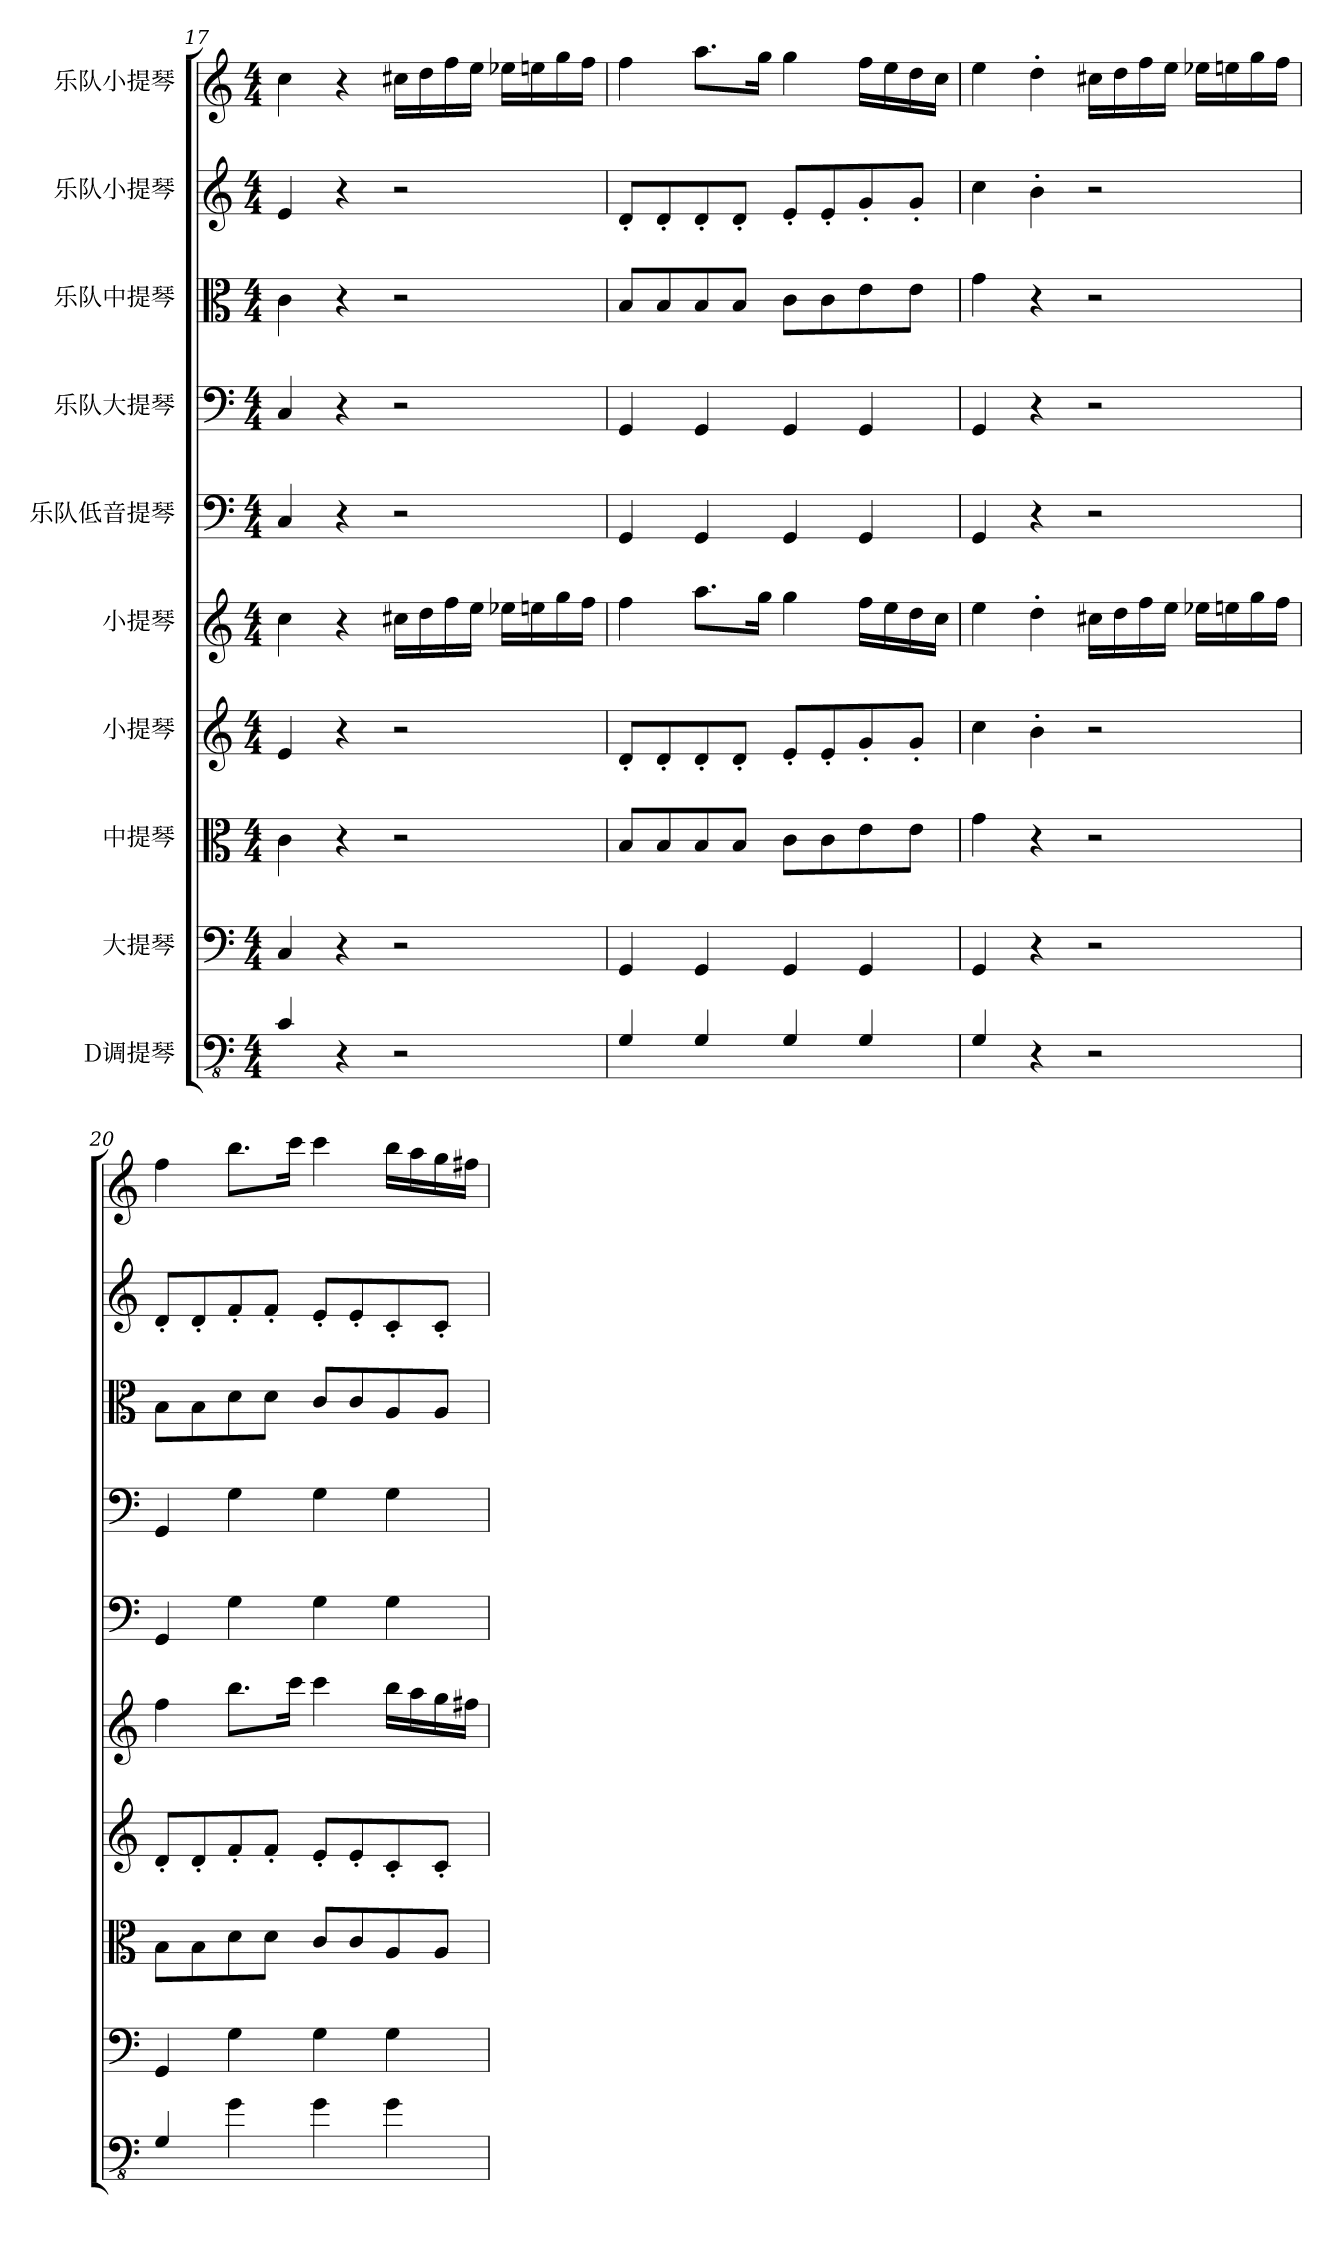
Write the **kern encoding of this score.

**kern	**kern	**kern	**kern	**kern	**kern	**kern	**kern	**kern	**kern
*part10	*part9	*part8	*part7	*part6	*part5	*part4	*part3	*part2	*part1
*staff10	*staff9	*staff8	*staff7	*staff6	*staff5	*staff4	*staff3	*staff2	*staff1
*I"D调提琴	*I"大提琴	*I"中提琴	*I"小提琴	*I"小提琴	*I"乐队低音提琴	*I"乐队大提琴	*I"乐队中提琴	*I"乐队小提琴	*I"乐队小提琴
*clefFv4	*clefF4	*clefC3	*clefG2	*clefG2	*clefF4	*clefF4	*clefC3	*clefG2	*clefG2
*ITrd7c12	*	*	*	*	*ITrd7c12	*	*	*	*
*k[]	*k[]	*k[]	*k[]	*k[]	*k[]	*k[]	*k[]	*k[]	*k[]
*M4/4	*M4/4	*M4/4	*M4/4	*M4/4	*M4/4	*M4/4	*M4/4	*M4/4	*M4/4
*MM66	*MM66	*MM66	*MM66	*MM66	*MM66	*MM66	*MM66	*MM66	*MM66
=17	=17	=17	=17	=17	=17	=17	=17	=17	=17
4CC/	4C/	4c\	4e/	4cc\	4CC/	4C/	4c\	4e/	4cc\
4r	4r	4r	4r	4r	4r	4r	4r	4r	4r
2r	2r	2r	2r	16cc#X\LL	2r	2r	2r	2r	16cc#X\LL
.	.	.	.	16dd\	.	.	.	.	16dd\
.	.	.	.	16ff\	.	.	.	.	16ff\
.	.	.	.	16ee\JJ	.	.	.	.	16ee\JJ
.	.	.	.	16ee-X\LL	.	.	.	.	16ee-X\LL
.	.	.	.	16een\	.	.	.	.	16een\
.	.	.	.	16gg\	.	.	.	.	16gg\
.	.	.	.	16ff\JJ	.	.	.	.	16ff\JJ
=18	=18	=18	=18	=18	=18	=18	=18	=18	=18
*	*	*	*	*	*	*	*	*	*MM67
4GGG/	4GG/	8B/L	8d'/L	4ff\	4GGG/	4GG/	8B/L	8d'/L	4ff\
.	.	8B/	8d'/	.	.	.	8B/	8d'/	.
4GGG/	4GG/	8B/	8d'/	8.aa\L	4GGG/	4GG/	8B/	8d'/	8.aa\L
.	.	8B/J	8d'/J	.	.	.	8B/J	8d'/J	.
.	.	.	.	16gg\Jk	.	.	.	.	16gg\Jk
4GGG/	4GG/	8c\L	8e'/L	4gg\	4GGG/	4GG/	8c\L	8e'/L	4gg\
.	.	8c\	8e'/	.	.	.	8c\	8e'/	.
4GGG/	4GG/	8e\	8g'/	16ff\LL	4GGG/	4GG/	8e\	8g'/	16ff\LL
.	.	.	.	16ee\	.	.	.	.	16ee\
.	.	8e\J	8g'/J	16dd\	.	.	8e\J	8g'/J	16dd\
.	.	.	.	16cc\JJ	.	.	.	.	16cc\JJ
!!LO:PB:g=z
=19	=19	=19	=19	=19	=19	=19	=19	=19	=19
*	*	*	*	*	*	*	*	*	*MM66
4GGG/	4GG/	4g\	4cc\	4ee\	4GGG/	4GG/	4g\	4cc\	4ee\
4r	4r	4r	4b'\	4dd'\	4r	4r	4r	4b'\	4dd'\
2r	2r	2r	2r	16cc#X\LL	2r	2r	2r	2r	16cc#X\LL
.	.	.	.	16dd\	.	.	.	.	16dd\
.	.	.	.	16ff\	.	.	.	.	16ff\
.	.	.	.	16ee\JJ	.	.	.	.	16ee\JJ
.	.	.	.	16ee-X\LL	.	.	.	.	16ee-X\LL
.	.	.	.	16een\	.	.	.	.	16een\
.	.	.	.	16gg\	.	.	.	.	16gg\
.	.	.	.	16ff\JJ	.	.	.	.	16ff\JJ
=20	=20	=20	=20	=20	=20	=20	=20	=20	=20
*	*	*	*	*	*	*	*	*	*MM67
4GGG/	4GG/	8B\L	8d'/L	4ff\	4GGG/	4GG/	8B\L	8d'/L	4ff\
.	.	8B\	8d'/	.	.	.	8B\	8d'/	.
*	*	*	*	*	*	*	*	*	*MM66
4GG\	4G\	8d\	8f'/	8.bb\L	4GG\	4G\	8d\	8f'/	8.bb\L
.	.	8d\J	8f'/J	.	.	.	8d\J	8f'/J	.
.	.	.	.	16ccc\Jk	.	.	.	.	16ccc\Jk
*	*	*	*	*	*	*	*	*	*MM65
4GG\	4G\	8c/L	8e'/L	4ccc\	4GG\	4G\	8c/L	8e'/L	4ccc\
.	.	8c/	8e'/	.	.	.	8c/	8e'/	.
4GG\	4G\	8A/	8c'/	16bb\LL	4GG\	4G\	8A/	8c'/	16bb\LL
.	.	.	.	16aa\	.	.	.	.	16aa\
.	.	8A/J	8c'/J	16gg\	.	.	8A/J	8c'/J	16gg\
.	.	.	.	16ff#X\JJ	.	.	.	.	16ff#X\JJ
=	=	=	=	=	=	=	=	=	=
*-	*-	*-	*-	*-	*-	*-	*-	*-	*-
